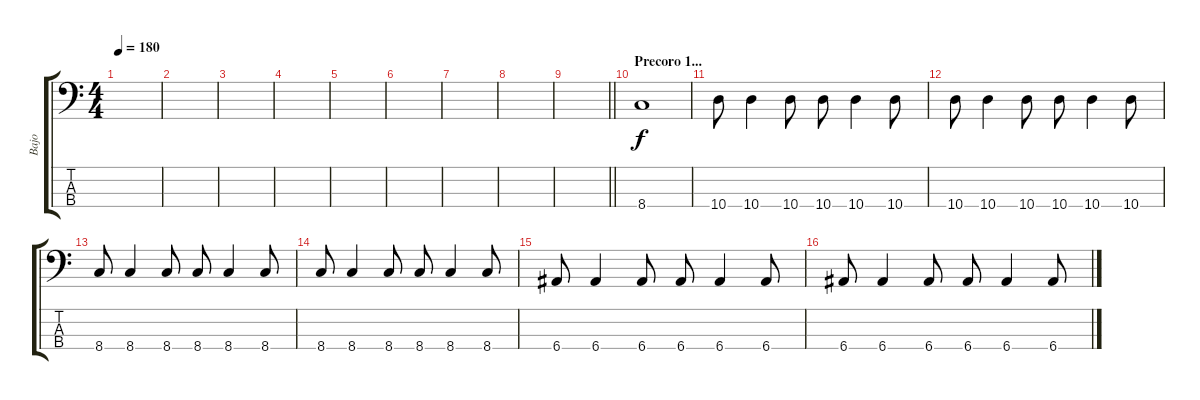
\track ("Bajo" "Bajo") {instrument electricbasspick}
\staff {score tabs}
\tuning (G2 D2 A1 E1) {hide}
\ts (4 4)
\tempo 180
\clef f4
\ks c
|
|
|
|
|
|
|
|
\barLineRight lightlight
|
\section ("" "Precoro 1...")
8.4.1 |
10.4.8 10.4.4 10.4.8 10.4.8 10.4.4 10.4.8 |
10.4.8 10.4.4 10.4.8 10.4.8 10.4.4 10.4.8 |
8.4.8 8.4.4 8.4.8 8.4.8 8.4.4 8.4.8 |
8.4.8 8.4.4 8.4.8 8.4.8 8.4.4 8.4.8 |
6.4.8 6.4.4 6.4.8 6.4.8 6.4.4 6.4.8 |
6.4.8 6.4.4 6.4.8 6.4.8 6.4.4 6.4.8
